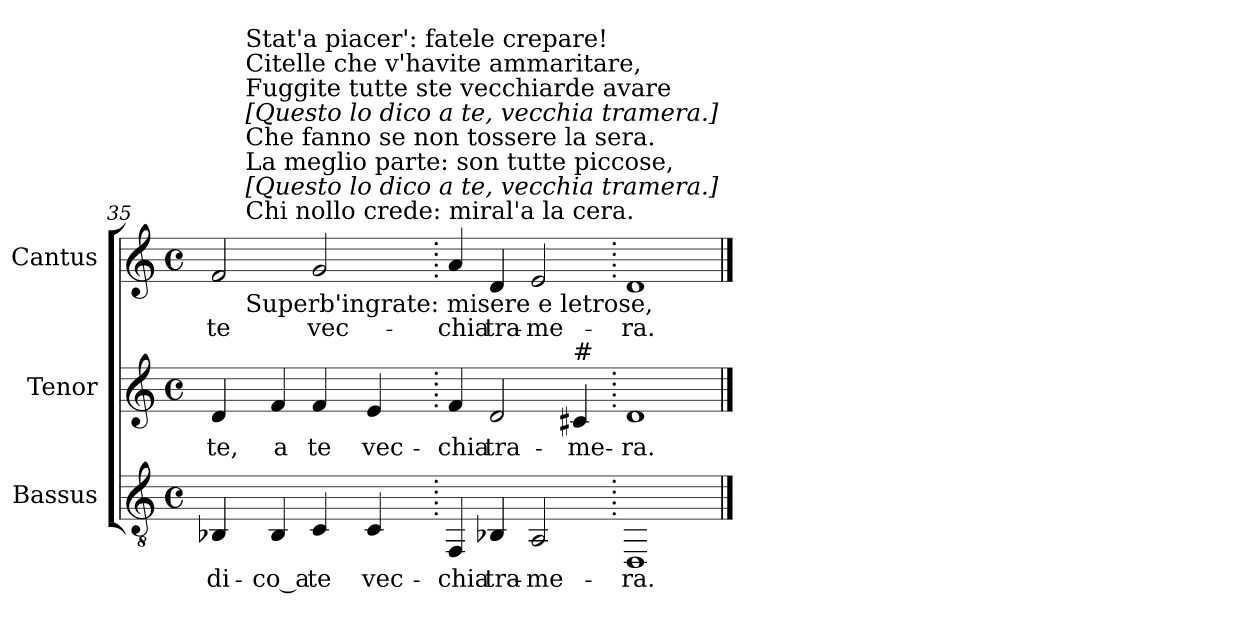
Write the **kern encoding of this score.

**kern	**text	**kern	**text	**kern	**text
*part3	*part3	*part2	*part2	*part1	*part1
*staff3	*staff3	*staff2	*staff2	*staff1	*staff1
*I"Bassus	*	*I"Tenor	*	*I"Cantus	*
*	*	*	*	*I'Cant.	*
*clefGv2	*	*clefG2	*	*clefG2	*
*k[]	*	*k[]	*	*k[]	*
*C:	*	*C:	*	*C:	*
*M4/4	*	*M4/4	*	*M4/4	*
*met(c)	*	*met(c)	*	*met(c)	*
=35	=35	=35	=35	=35	=35
!	!LO:LY:b:color=#000000	!	!	!	!
!	!	!	!LO:LY:b:color=#000000	!	!
!	!	!	!	!	!LO:LY:b:color=#000000
*	*	*	*	*^	*
4BB-Xi/	di-	4di/	te,	2fi/	8ryy	te
.	.	.	.	.	128.ryy	.
!	!	!	!	!	!LO:TX:b:t=Superb'ingrate&colon; misere e letrose,	!
!	!	!	!	!	!LO:TX:t=Chi nollo crede&colon; miral'a la cera.	!
!	!	!	!	!	!LO:TX:t=[Questo lo dico a te, vecchia tramera.]	!
!	!	!	!	!	!LO:TX:t=La  meglio parte&colon; son  tutte piccose,	!
!	!	!	!	!	!LO:TX:t=Che fanno se non tossere la sera.	!
!	!	!	!	!	!LO:TX:t=[Questo lo dico a te, vecchia tramera.]	!
!	!	!	!	!	!LO:TX:t=Fuggite tutte ste vecchiarde avare	!
!	!	!	!	!	!LO:TX:t=Citelle che v'havite ammaritare,	!
!	!	!	!	!	!LO:TX:t=Stat'a piacer'&colon; fatele crepare!	!
.	.	.	.	.	2ryy	.
!	!LO:LY:b:color=#000000	!	!	!	!	!
!	!	!	!LO:LY:b:color=#000000	!	!	!
4BB-i/	-co_a	4fi/	a	.	.	.
!	!LO:LY:b:color=#000000	!	!	!	!	!
!	!	!	!LO:LY:b:color=#000000	!	!	!
!	!	!	!	!	!	!LO:LY:b:color=#000000
4Ci/	te	4fi/	te	2gi/	.	vec-
.	.	.	.	.	4ryy	.
!	!LO:LY:b:color=#000000	!	!	!	!	!
!	!	!	!LO:LY:b:color=#000000	!	!	!
4Ci/	vec-	4ei/	vec-	.	.	.
.	.	.	.	.	16ryy	.
.	.	.	.	.	32ryy	.
.	.	.	.	.	64ryy	.
.	.	.	.	.	256ryy	.
*	*	*	*	*v	*v	*
=36.	=36.	=36.	=36.	=36.	=36.
*	*	*	*	*^	*
!	!LO:LY:b:color=#000000	!	!	!	!	!
*	*	*	*	*v	*v	*
*	*	*	*	*^	*
!	!	!	!LO:LY:b:color=#000000	!	!	!
*	*	*	*	*v	*v	*
*	*	*	*	*^	*
!	!	!	!	!	!	!LO:LY:b:color=#000000
*	*	*	*	*v	*v	*
4FFi/	-chia	4fi/	-chia	4ai/	-chia
!	!LO:LY:b:color=#000000	!	!	!	!
!	!	!	!LO:LY:b:color=#000000	!	!
!	!	!	!	!	!LO:LY:b:color=#000000
4BB-Xi/	tra-	2di/	tra-	4di/	tra-
!	!LO:LY:b:color=#000000	!	!	!	!
!	!	!	!	!	!LO:LY:b:color=#000000
2AAi/	-me-	.	.	2ei/	-me-
!	!	!LO:TX:a:t=#	!	!	!
!	!	!	!LO:LY:b:color=#000000	!	!
.	.	4c#i/	-me-	.	.
=37.	=37.	=37.	=37.	=37.	=37.
!	!LO:LY:b:color=#000000	!	!	!	!
!	!	!	!LO:LY:b:color=#000000	!	!
!	!	!	!	!	!LO:LY:b:color=#000000
1DDi	-ra.	1di	-ra.	1di	-ra.
==	==	==	==	==	==
*-	*-	*-	*-	*-	*-
